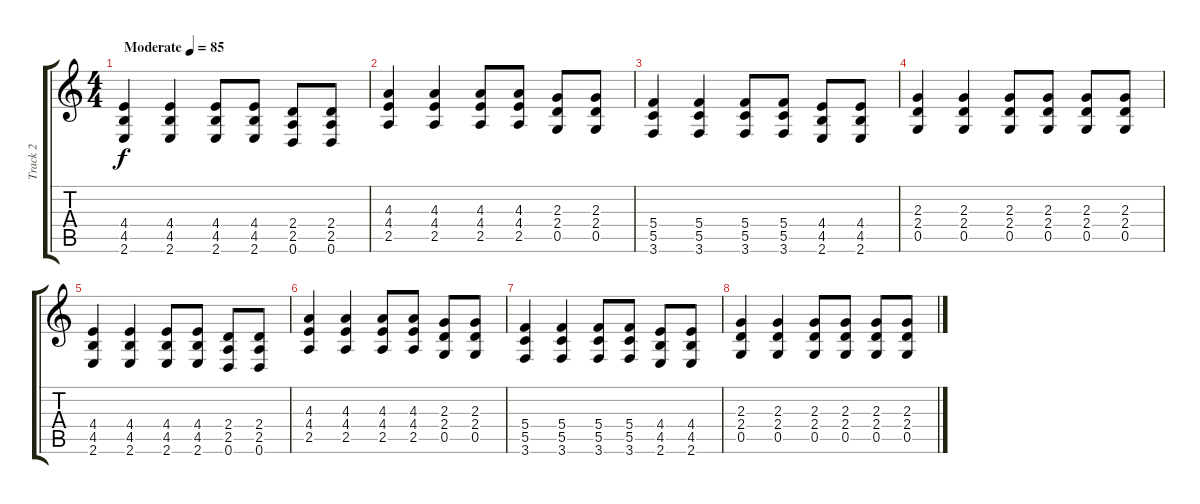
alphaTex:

\track ("Track 2" "Track 2") {instrument distortionguitar}
\staff {score tabs}
\tuning (D4 A3 F3 C3 G2 D2) {hide}
\ts (4 4)
\tempo (85 "Moderate")
\clef g2
\ks c
(4.4 4.5 2.6).4{dy f instrument distortionguitar} (4.4 4.5 2.6).4 (4.4 4.5 2.6).8 (4.4 4.5 2.6).8 (2.4 2.5 0.6).8 (2.4 2.5 0.6).8 |
(4.3 4.4 2.5).4 (4.3 4.4 2.5).4 (4.3 4.4 2.5).8 (4.3 4.4 2.5).8 (2.3 2.4 0.5).8 (2.3 2.4 0.5).8 |
(5.4 5.5 3.6).4 (5.4 5.5 3.6).4 (5.4 5.5 3.6).8 (5.4 5.5 3.6).8 (4.4 4.5 2.6).8 (4.4 4.5 2.6).8 |
(2.3 2.4 0.5).4 (2.3 2.4 0.5).4 (2.3 2.4 0.5).8 (2.3 2.4 0.5).8 (2.3 2.4 0.5).8 (2.3 2.4 0.5).8 |
(4.4 4.5 2.6).4 (4.4 4.5 2.6).4 (4.4 4.5 2.6).8 (4.4 4.5 2.6).8 (2.4 2.5 0.6).8 (2.4 2.5 0.6).8 |
(4.3 4.4 2.5).4 (4.3 4.4 2.5).4 (4.3 4.4 2.5).8 (4.3 4.4 2.5).8 (2.3 2.4 0.5).8 (2.3 2.4 0.5).8 |
(5.4 5.5 3.6).4 (5.4 5.5 3.6).4 (5.4 5.5 3.6).8 (5.4 5.5 3.6).8 (4.4 4.5 2.6).8 (4.4 4.5 2.6).8 |
(2.3 2.4 0.5).4 (2.3 2.4 0.5).4 (2.3 2.4 0.5).8 (2.3 2.4 0.5).8 (2.3 2.4 0.5).8 (2.3 2.4 0.5).8
